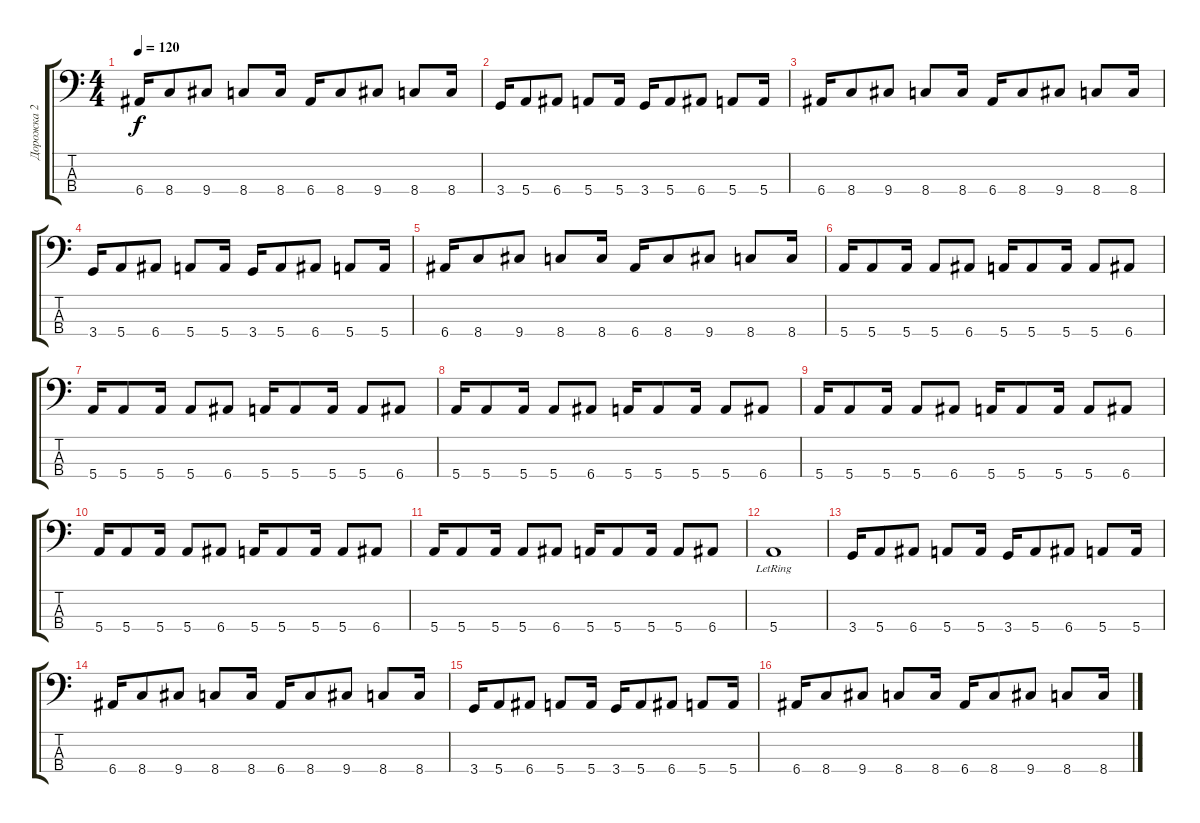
\track ("Дорожка 2" "Дорожка 2") {instrument electricbassfinger}
\staff {score tabs}
\tuning (G2 D2 A1 E1) {hide}
\ts (4 4)
\tempo 120
\clef f4
\ks c
6.4.16{dy f} 8.4.8 9.4.8 8.4.8 8.4.16 6.4.16 8.4.8 9.4.8 8.4.8 8.4.16 |
3.4.16 5.4.8 6.4.8 5.4.8 5.4.16 3.4.16 5.4.8 6.4.8 5.4.8 5.4.16 |
6.4.16 8.4.8 9.4.8 8.4.8 8.4.16 6.4.16 8.4.8 9.4.8 8.4.8 8.4.16 |
3.4.16 5.4.8 6.4.8 5.4.8 5.4.16 3.4.16 5.4.8 6.4.8 5.4.8 5.4.16 |
6.4.16 8.4.8 9.4.8 8.4.8 8.4.16 6.4.16 8.4.8 9.4.8 8.4.8 8.4.16 |
5.4.16 5.4.8 5.4.16 5.4.8 6.4.8 5.4.16 5.4.8 5.4.16 5.4.8 6.4.8 |
5.4.16 5.4.8 5.4.16 5.4.8 6.4.8 5.4.16 5.4.8 5.4.16 5.4.8 6.4.8 |
5.4.16 5.4.8 5.4.16 5.4.8 6.4.8 5.4.16 5.4.8 5.4.16 5.4.8 6.4.8 |
5.4.16 5.4.8 5.4.16 5.4.8 6.4.8 5.4.16 5.4.8 5.4.16 5.4.8 6.4.8 |
5.4.16 5.4.8 5.4.16 5.4.8 6.4.8 5.4.16 5.4.8 5.4.16 5.4.8 6.4.8 |
5.4.16 5.4.8 5.4.16 5.4.8 6.4.8 5.4.16 5.4.8 5.4.16 5.4.8 6.4.8 |
5.4{lr}.1 |
3.4.16 5.4.8 6.4.8 5.4.8 5.4.16 3.4.16 5.4.8 6.4.8 5.4.8 5.4.16 |
6.4.16 8.4.8 9.4.8 8.4.8 8.4.16 6.4.16 8.4.8 9.4.8 8.4.8 8.4.16 |
3.4.16 5.4.8 6.4.8 5.4.8 5.4.16 3.4.16 5.4.8 6.4.8 5.4.8 5.4.16 |
6.4.16 8.4.8 9.4.8 8.4.8 8.4.16 6.4.16 8.4.8 9.4.8 8.4.8 8.4.16
